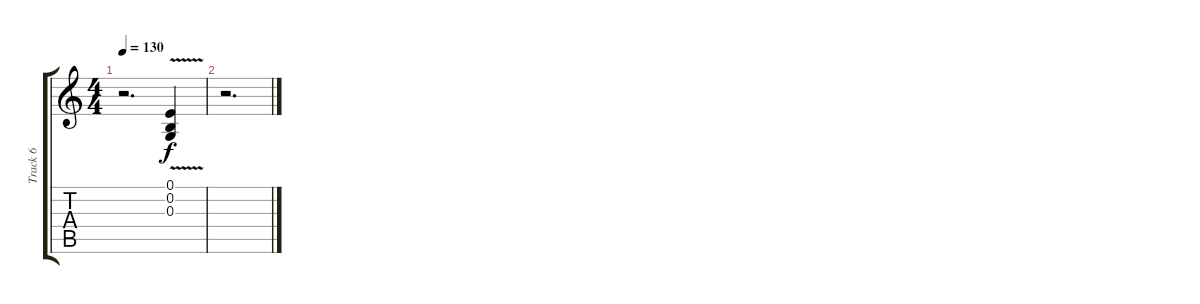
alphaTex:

\track ("Track 6" "Track 6") {instrument lead2sawtooth}
\staff {score tabs}
\tuning (E4 B3 G3 D3 A2 E2) {hide}
\ts (4 4)
\tempo 130
\clef g2
\ks c
r.2{d dy f} (0.1 0.2 0.3{v}).4 |
r.2{d}
